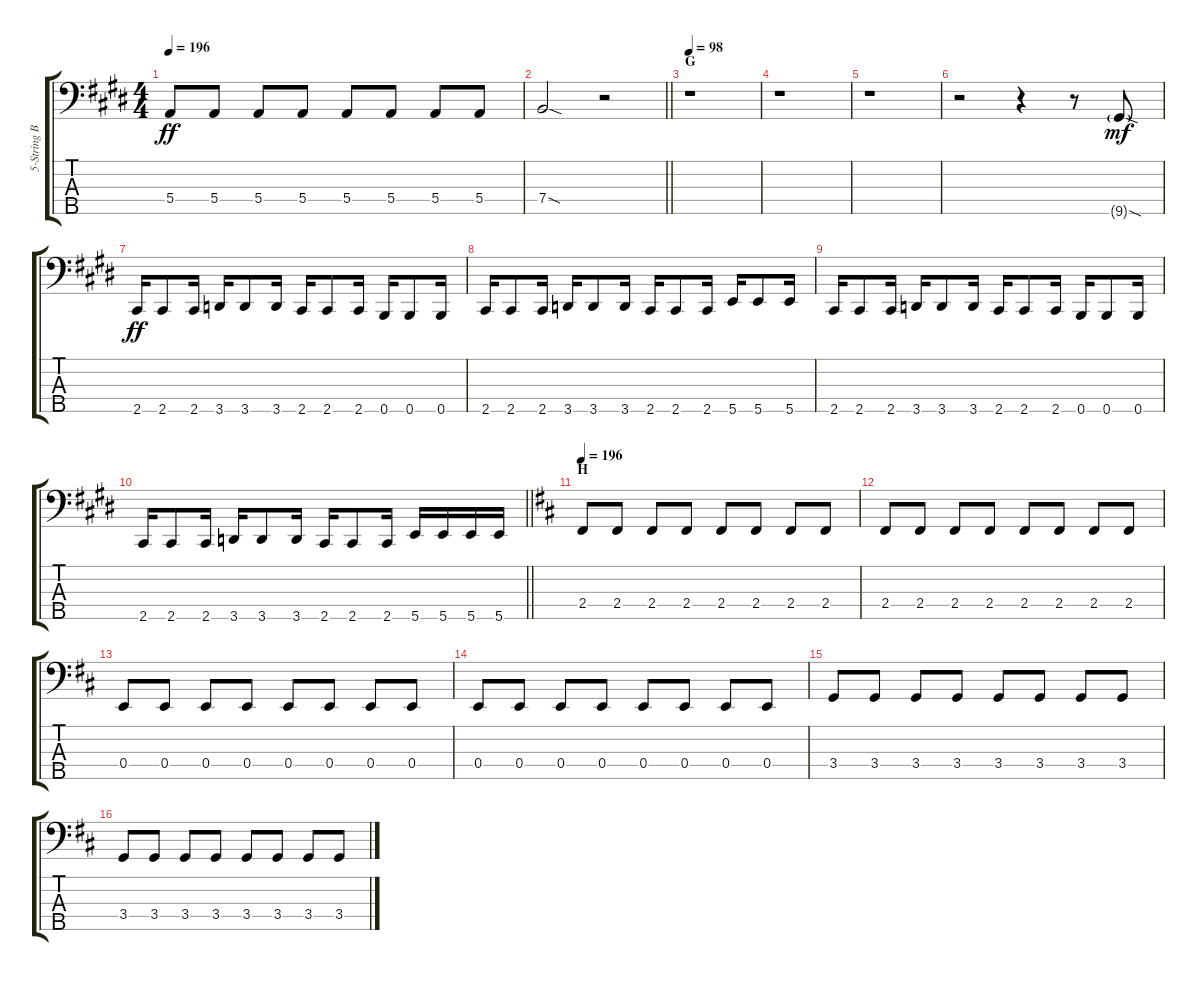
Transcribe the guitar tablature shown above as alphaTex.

\track ("5-String Bass" "5-String B") {instrument electricbassfinger}
\staff {score tabs}
\tuning (G2 D2 A1 E1 B0) {hide}
\ts (4 4)
\tempo 196
\clef f4
\ks e
5.4.8{dy ff} 5.4.8 5.4.8 5.4.8 5.4.8 5.4.8 5.4.8 5.4.8 |
\barLineRight lightlight
7.4{sod}.2 r.2 |
\section ("" "G")
\tempo 98
r.1 |
r.1 |
r.1 |
r.2 r.4 r.8 9.5{sod g}.8{dy mf} |
2.5.16{dy ff} 2.5.8 2.5.16 3.5.16 3.5.8 3.5.16 2.5.16 2.5.8 2.5.16 0.5.16 0.5.8 0.5.16 |
2.5.16 2.5.8 2.5.16 3.5.16 3.5.8 3.5.16 2.5.16 2.5.8 2.5.16 5.5.16 5.5.8 5.5.16 |
2.5.16 2.5.8 2.5.16 3.5.16 3.5.8 3.5.16 2.5.16 2.5.8 2.5.16 0.5.16 0.5.8 0.5.16 |
\barLineRight lightlight
2.5.16 2.5.8 2.5.16 3.5.16 3.5.8 3.5.16 2.5.16 2.5.8 2.5.16 5.5.16 5.5.16 5.5.16 5.5.16 |
\section ("" "H")
\tempo 196
\ks d
2.4.8 2.4.8 2.4.8 2.4.8 2.4.8 2.4.8 2.4.8 2.4.8 |
2.4.8 2.4.8 2.4.8 2.4.8 2.4.8 2.4.8 2.4.8 2.4.8 |
0.4.8 0.4.8 0.4.8 0.4.8 0.4.8 0.4.8 0.4.8 0.4.8 |
0.4.8 0.4.8 0.4.8 0.4.8 0.4.8 0.4.8 0.4.8 0.4.8 |
3.4.8 3.4.8 3.4.8 3.4.8 3.4.8 3.4.8 3.4.8 3.4.8 |
3.4.8 3.4.8 3.4.8 3.4.8 3.4.8 3.4.8 3.4.8 3.4.8
